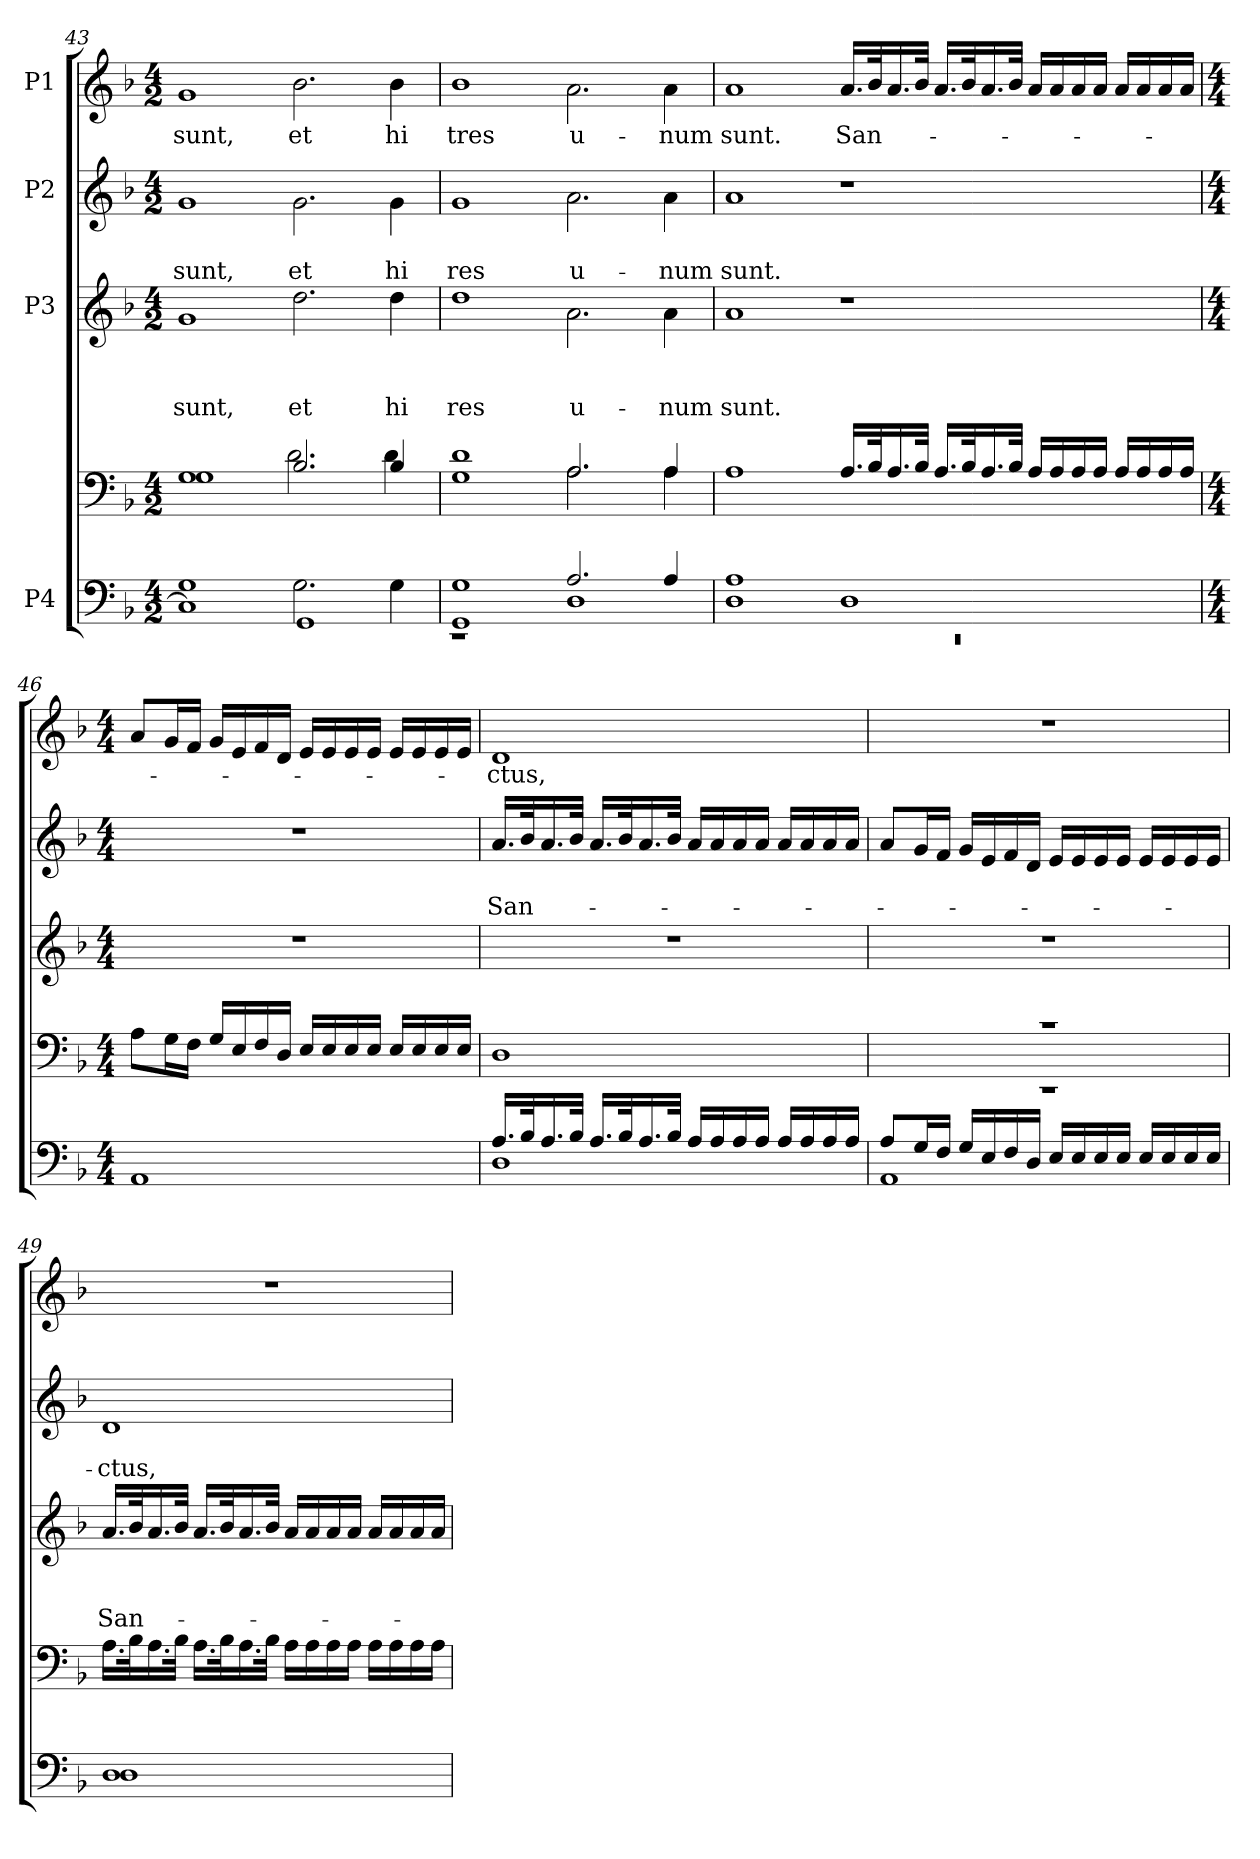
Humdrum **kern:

**kern	**kern	**kern	**text	**text	**text	**kern	**text	**text	**kern	**text
*part4	*part4	*part3	*part3	*part3	*part3	*part2	*part2	*part2	*part1	*part1
*staff5	*staff4	*staff3	*staff3	*staff3	*staff3	*staff2	*staff2	*staff2	*staff1	*staff1
*I"P4	*	*I"P3	*	*	*	*I"P2	*	*	*I"P1	*
*clefF4	*clefF4	*clefG2	*	*	*	*clefG2	*	*	*clefG2	*
*	*	*ITrd7c12	*	*	*	*ITrd7c12	*	*	*ITrd7c12	*
*k[b-]	*k[b-]	*k[b-]	*	*	*	*k[b-]	*	*	*k[b-]	*
*F:	*F:	*F:	*	*	*	*F:	*	*	*F:	*
*M4/2	*M4/2	*M4/2	*	*	*	*M4/2	*	*	*M4/2	*
=43	=43	=43	=43	=43	=43	=43	=43	=43	=43	=43
*^	*^	*	*	*	*	*	*	*	*	*
!	!	!	!	!	!	!	!LO:LY:b	!	!	!LO:LY:b	!	!LO:LY:b
1G	1C]	1G	1G	1G	.	.	sunt,	1G	.	sunt,	1G	sunt,
!	!	!	!	!	!	!	!LO:LY:b	!	!	!LO:LY:b	!	!LO:LY:b
2.G\	1GG	2.B-/	2.d\	2.d\	.	.	et	2.G\	.	et	2.B-\	et
!	!	!	!	!	!	!	!LO:LY:b	!	!	!LO:LY:b	!	!LO:LY:b
4G\	.	4B-/	4d\	4d\	.	.	hi	4G\	.	hi	4B-\	hi
=44	=44	=44	=44	=44	=44	=44	=44	=44	=44	=44	=44	=44
!	!	!	!	!	!	!	!LO:LY:b	!	!	!LO:LY:b	!	!LO:LY:b
1GG 1G	1rEE	1d	1G	1d	.	.	res	1G	.	res	1B-	tres
!	!	!	!	!	!	!	!LO:LY:b	!	!	!LO:LY:b	!	!LO:LY:b
2.A/	1D	2.A/	2.A\	2.A\	.	.	u-	2.A\	.	u-	2.A\	u-
!	!	!	!	!	!	!	!LO:LY:b	!	!	!LO:LY:b	!	!LO:LY:b
4A/	.	4A/	4A\	4A\	.	.	-num	4A\	.	-num	4A\	-num
!!LO:LB:g=z
=45	=45	=45	=45	=45	=45	=45	=45	=45	=45	=45	=45	=45
!	!LO:N:vis=1	!	!	!	!	!	!LO:LY:b	!	!	!LO:LY:b	!	!LO:LY:b
1D 1A	0rEE	1A	0ryy	1A	.	.	sunt.	1A	.	sunt.	1A	sunt.
!	!	!	!	!	!	!	!	!	!	!	!	!LO:LY:b
1D	.	16.A/LL	.	1r	.	.	.	1r	.	.	16.A/LL	San-
.	.	32B-/k	.	.	.	.	.	.	.	.	32B-/k	.
.	.	16.A/	.	.	.	.	.	.	.	.	16.A/	.
.	.	32B-/JJk	.	.	.	.	.	.	.	.	32B-/JJk	.
.	.	16.A/LL	.	.	.	.	.	.	.	.	16.A/LL	.
.	.	32B-/k	.	.	.	.	.	.	.	.	32B-/k	.
.	.	16.A/	.	.	.	.	.	.	.	.	16.A/	.
.	.	32B-/JJk	.	.	.	.	.	.	.	.	32B-/JJk	.
.	.	16A/LL	.	.	.	.	.	.	.	.	16A/LL	.
.	.	16A/	.	.	.	.	.	.	.	.	16A/	.
.	.	16A/	.	.	.	.	.	.	.	.	16A/	.
.	.	16A/JJ	.	.	.	.	.	.	.	.	16A/JJ	.
.	.	16A/LL	.	.	.	.	.	.	.	.	16A/LL	.
.	.	16A/	.	.	.	.	.	.	.	.	16A/	.
.	.	16A/	.	.	.	.	.	.	.	.	16A/	.
.	.	16A/JJ	.	.	.	.	.	.	.	.	16A/JJ	.
=46	=46	=46	=46	=46	=46	=46	=46	=46	=46	=46	=46	=46
*M4/4	*	*M4/4	*	*M4/4	*	*	*	*M4/4	*	*	*M4/4	*
1AA	1ryy	8A\L	1ryy	1r	.	.	.	1r	.	.	8A/L	.
.	.	16G\L	.	.	.	.	.	.	.	.	16G/L	.
.	.	16F\JJ	.	.	.	.	.	.	.	.	16F/JJ	.
.	.	16G/LL	.	.	.	.	.	.	.	.	16G/LL	.
.	.	16E/	.	.	.	.	.	.	.	.	16E/	.
.	.	16F/	.	.	.	.	.	.	.	.	16F/	.
.	.	16D/JJ	.	.	.	.	.	.	.	.	16D/JJ	.
.	.	16E/LL	.	.	.	.	.	.	.	.	16E/LL	.
.	.	16E/	.	.	.	.	.	.	.	.	16E/	.
.	.	16E/	.	.	.	.	.	.	.	.	16E/	.
.	.	16E/JJ	.	.	.	.	.	.	.	.	16E/JJ	.
.	.	16E/LL	.	.	.	.	.	.	.	.	16E/LL	.
.	.	16E/	.	.	.	.	.	.	.	.	16E/	.
.	.	16E/	.	.	.	.	.	.	.	.	16E/	.
.	.	16E/JJ	.	.	.	.	.	.	.	.	16E/JJ	.
!!LO:PB:g=z
=47	=47	=47	=47	=47	=47	=47	=47	=47	=47	=47	=47	=47
!	!	!	!	!	!	!	!	!	!	!LO:LY:b	!	!LO:LY:b
16.A/LL	1D	1D	1ryy	1r	.	.	.	16.A/LL	.	San-	1D	-ctus,
32B-/k	.	.	.	.	.	.	.	32B-/k	.	.	.	.
16.A/	.	.	.	.	.	.	.	16.A/	.	.	.	.
32B-/JJk	.	.	.	.	.	.	.	32B-/JJk	.	.	.	.
16.A/LL	.	.	.	.	.	.	.	16.A/LL	.	.	.	.
32B-/k	.	.	.	.	.	.	.	32B-/k	.	.	.	.
16.A/	.	.	.	.	.	.	.	16.A/	.	.	.	.
32B-/JJk	.	.	.	.	.	.	.	32B-/JJk	.	.	.	.
16A/LL	.	.	.	.	.	.	.	16A/LL	.	.	.	.
16A/	.	.	.	.	.	.	.	16A/	.	.	.	.
16A/	.	.	.	.	.	.	.	16A/	.	.	.	.
16A/JJ	.	.	.	.	.	.	.	16A/JJ	.	.	.	.
16A/LL	.	.	.	.	.	.	.	16A/LL	.	.	.	.
16A/	.	.	.	.	.	.	.	16A/	.	.	.	.
16A/	.	.	.	.	.	.	.	16A/	.	.	.	.
16A/JJ	.	.	.	.	.	.	.	16A/JJ	.	.	.	.
=48	=48	=48	=48	=48	=48	=48	=48	=48	=48	=48	=48	=48
8A/L	1AA	1rc	1rEE	1r	.	.	.	8A/L	.	.	1r	.
16G/L	.	.	.	.	.	.	.	16G/L	.	.	.	.
16F/JJ	.	.	.	.	.	.	.	16F/JJ	.	.	.	.
16G/LL	.	.	.	.	.	.	.	16G/LL	.	.	.	.
16E/	.	.	.	.	.	.	.	16E/	.	.	.	.
16F/	.	.	.	.	.	.	.	16F/	.	.	.	.
16D/JJ	.	.	.	.	.	.	.	16D/JJ	.	.	.	.
16E/LL	.	.	.	.	.	.	.	16E/LL	.	.	.	.
16E/	.	.	.	.	.	.	.	16E/	.	.	.	.
16E/	.	.	.	.	.	.	.	16E/	.	.	.	.
16E/JJ	.	.	.	.	.	.	.	16E/JJ	.	.	.	.
16E/LL	.	.	.	.	.	.	.	16E/LL	.	.	.	.
16E/	.	.	.	.	.	.	.	16E/	.	.	.	.
16E/	.	.	.	.	.	.	.	16E/	.	.	.	.
16E/JJ	.	.	.	.	.	.	.	16E/JJ	.	.	.	.
=49	=49	=49	=49	=49	=49	=49	=49	=49	=49	=49	=49	=49
!	!	!	!	!	!	!	!LO:LY:b	!	!	!LO:LY:b	!	!
1D	1D	16.A\LL	1ryy	16.A/LL	.	.	San-	1D	.	-ctus,	1r	.
.	.	32B-\k	.	32B-/k	.	.	.	.	.	.	.	.
.	.	16.A\	.	16.A/	.	.	.	.	.	.	.	.
.	.	32B-\JJk	.	32B-/JJk	.	.	.	.	.	.	.	.
.	.	16.A\LL	.	16.A/LL	.	.	.	.	.	.	.	.
.	.	32B-\k	.	32B-/k	.	.	.	.	.	.	.	.
.	.	16.A\	.	16.A/	.	.	.	.	.	.	.	.
.	.	32B-\JJk	.	32B-/JJk	.	.	.	.	.	.	.	.
.	.	16A\LL	.	16A/LL	.	.	.	.	.	.	.	.
.	.	16A\	.	16A/	.	.	.	.	.	.	.	.
.	.	16A\	.	16A/	.	.	.	.	.	.	.	.
.	.	16A\JJ	.	16A/JJ	.	.	.	.	.	.	.	.
.	.	16A\LL	.	16A/LL	.	.	.	.	.	.	.	.
.	.	16A\	.	16A/	.	.	.	.	.	.	.	.
.	.	16A\	.	16A/	.	.	.	.	.	.	.	.
.	.	16A\JJ	.	16A/JJ	.	.	.	.	.	.	.	.
*v	*v	*	*	*	*	*	*	*	*	*	*	*
*	*v	*v	*	*	*	*	*	*	*	*	*
=	=	=	=	=	=	=	=	=	=	=
*-	*-	*-	*-	*-	*-	*-	*-	*-	*-	*-
